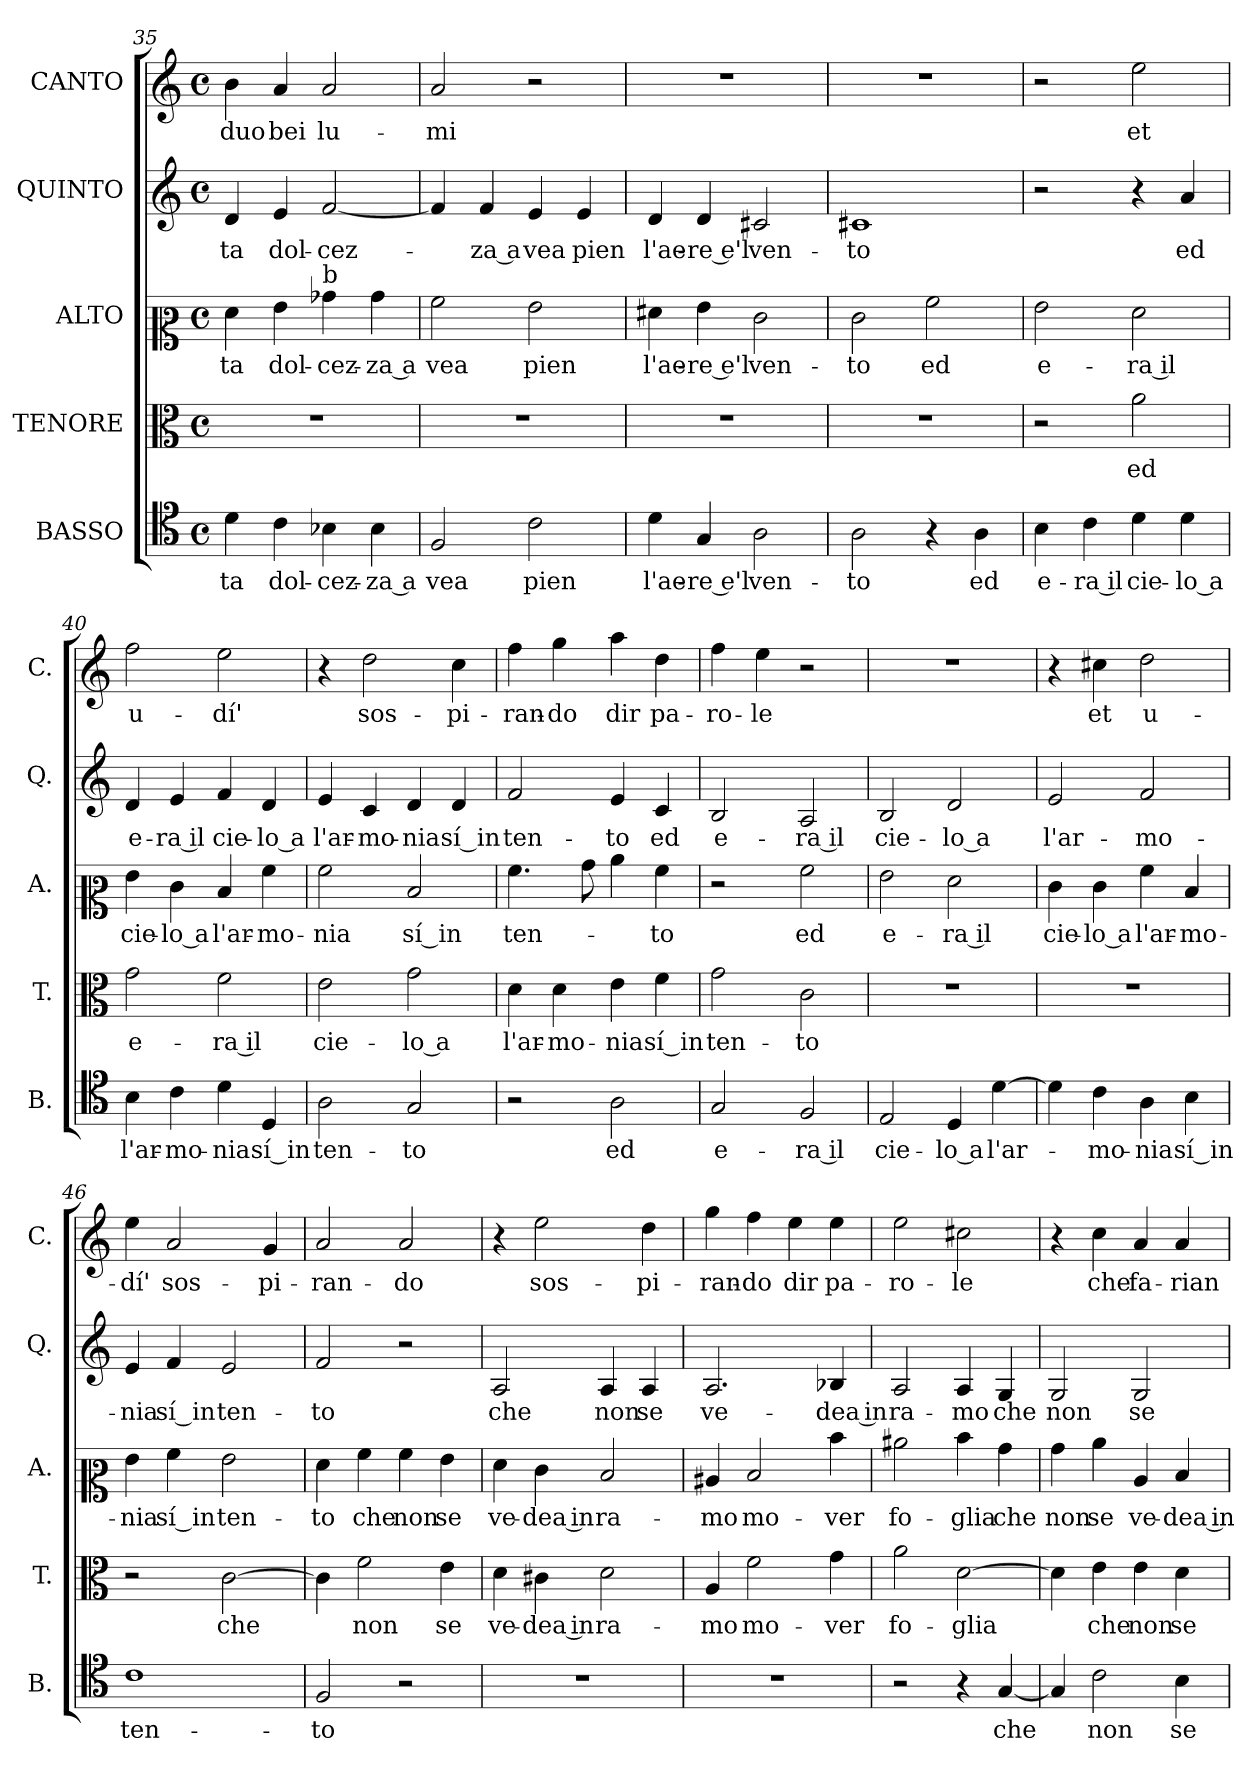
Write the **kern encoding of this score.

**kern	**text	**kern	**text	**kern	**text	**kern	**text	**kern	**text
*part5	*part5	*part4	*part4	*part3	*part3	*part2	*part2	*part1	*part1
*staff5	*staff5	*staff4	*staff4	*staff3	*staff3	*staff2	*staff2	*staff1	*staff1
*I"BASSO	*	*I"TENORE	*	*I"ALTO	*	*I"QUINTO	*	*I"CANTO	*
*I'B.	*	*I'T.	*	*I'A.	*	*I'Q.	*	*I'C.	*
*clefC4	*	*clefC3	*	*clefC2	*	*clefG2	*	*clefG2	*
*k[]	*	*k[]	*	*k[]	*	*k[]	*	*k[]	*
*C:	*	*C:	*	*C:	*	*C:	*	*C:	*
*M4/4	*	*M4/4	*	*M4/4	*	*M4/4	*	*M4/4	*
*met(c)	*	*met(c)	*	*met(c)	*	*met(c)	*	*met(c)	*
=35	=35	=35	=35	=35	=35	=35	=35	=35	=35
4d	-ta	1r	.	4f	-ta	4d	-ta	4b	duo
4c	dol-	.	.	4g	dol-	4e	dol-	4a	bei
!	!	!	!	!LO:TX:t=b	!	!	!	!	!
4B-	-cez-	.	.	4b-	-cez-	[2f	-cez-	2a	lu-
4B-	-za a	.	.	4b-	-za a	.	.	.	.
=36	=36	=36	=36	=36	=36	=36	=36	=36	=36
2F	-vea	1r	.	2a	-vea	4f]	.	2a	-mi
.	.	.	.	.	.	4f	-za a	.	.
2c	pien	.	.	2g	pien	4e	-vea	2r	.
.	.	.	.	.	.	4e	pien	.	.
=37	=37	=37	=37	=37	=37	=37	=37	=37	=37
4d	l'ae-	1r	.	4f#	l'ae-	4d	l'ae-	1r	.
4G	-re e'l	.	.	4g	-re e'l	4d	-re e'l	.	.
2A	ven-	.	.	2e	ven-	2c#	ven-	.	.
=38	=38	=38	=38	=38	=38	=38	=38	=38	=38
2A	-to	1r	.	2e	-to	1c#	-to	1r	.
4r	.	.	.	2a	ed	.	.	.	.
4A	ed	.	.	.	.	.	.	.	.
=39	=39	=39	=39	=39	=39	=39	=39	=39	=39
4B	e-	2r	.	2g	e-	2r	.	2r	.
4c	-ra il	.	.	.	.	.	.	.	.
4d	cie-	2a	ed	2f	-ra il	4r	.	2ee	et
4d	-lo a	.	.	.	.	4a	ed	.	.
!!LO:PB:g=z
=40	=40	=40	=40	=40	=40	=40	=40	=40	=40
4B	l'ar-	2g	e-	4g	cie-	4d	e-	2ff	u-
4c	-mo-	.	.	4e	-lo a	4e	-ra il	.	.
4d	-nia	2f	-ra il	4d	l'ar-	4f	cie-	2ee	-dí'
4D	sí in	.	.	4a	-mo-	4d	-lo a	.	.
=41	=41	=41	=41	=41	=41	=41	=41	=41	=41
2A	-ten-	2e	cie-	2a	-nia	4e	l'ar-	4r	.
.	.	.	.	.	.	4c	-mo-	2dd	sos-
2G	-to	2g	-lo a	2d	sí in	4d	-nia	.	.
.	.	.	.	.	.	4d	sí in	4cc	-pi-
=42	=42	=42	=42	=42	=42	=42	=42	=42	=42
2r	.	4d	l'ar-	4.a	-ten-	2f	-ten-	4ff	-ran-
.	.	4d	-mo-	.	.	.	.	4gg	-do
.	.	.	.	8b	.	.	.	.	.
2A	ed	4e	-nia	4cc	.	4e	-to	4aa	dir
.	.	4f	sí in	4a	-to	4c	ed	4dd	pa-
=43	=43	=43	=43	=43	=43	=43	=43	=43	=43
2G	e-	2g	-ten-	2r	.	2B	e-	4ff	-ro-
.	.	.	.	.	.	.	.	4ee	-le
2F	-ra il	2c	-to	2a	ed	2A	-ra il	2r	.
=44	=44	=44	=44	=44	=44	=44	=44	=44	=44
2E	cie-	1r	.	2g	e-	2B	cie-	1r	.
4D	-lo a	.	.	2f	-ra il	2d	-lo a	.	.
[4d	l'ar-	.	.	.	.	.	.	.	.
=45	=45	=45	=45	=45	=45	=45	=45	=45	=45
4d]	.	1r	.	4e	cie-	2e	l'ar-	4r	.
4c	-mo-	.	.	4e	-lo a	.	.	4cc#	et
4A	-nia	.	.	4a	l'ar-	2f	-mo-	2dd	u-
4B	sí in	.	.	4d	-mo-	.	.	.	.
=46	=46	=46	=46	=46	=46	=46	=46	=46	=46
1c	-ten-	2r	.	4g	-nia	4e	-nia	4ee	-dí'
.	.	.	.	4a	sí in	4f	sí in	2a	sos-
.	.	[2c	che	2g	-ten-	2e	-ten-	.	.
.	.	.	.	.	.	.	.	4g	-pi-
!!LO:LB:g=z
=47	=47	=47	=47	=47	=47	=47	=47	=47	=47
2F	-to	4c]	.	4f	-to	2f	-to	2a	-ran-
.	.	2f	non	4a	che	.	.	.	.
2r	.	.	.	4a	non	2r	.	2a	-do
.	.	4e	se	4g	se	.	.	.	.
=48	=48	=48	=48	=48	=48	=48	=48	=48	=48
1r	.	4d	ve-	4f	ve-	2A	che	4r	.
.	.	4c#	-dea in	4e	-dea in	.	.	2ee	sos-
.	.	2d	ra-	2d	ra-	4A	non	.	.
.	.	.	.	.	.	4A	se	4dd	-pi-
=49	=49	=49	=49	=49	=49	=49	=49	=49	=49
1r	.	4A	-mo	4c#	-mo	2.A	ve-	4gg	-ran-
.	.	2f	mo-	2d	mo-	.	.	4ff	-do
.	.	.	.	.	.	.	.	4ee	dir
.	.	4g	-ver	4dd	-ver	4B-	-dea in	4ee	pa-
=50	=50	=50	=50	=50	=50	=50	=50	=50	=50
2r	.	2a	fo-	2cc#	fo-	2A	ra-	2ee	-ro-
4r	.	[2d	-glia	4dd	-glia	4A	-mo	2cc#	-le
[4G	che	.	.	4b	che	4G	che	.	.
=51	=51	=51	=51	=51	=51	=51	=51	=51	=51
4G]	.	4d]	.	4b	non	2G	non	4r	.
2c	non	4e	che	4cc	se	.	.	4cc	che
.	.	4e	non	4c	ve-	2G	se	4a	fa-
4B	se	4d	se	4d	-dea in	.	.	4a	-rian
=	=	=	=	=	=	=	=	=	=
*-	*-	*-	*-	*-	*-	*-	*-	*-	*-
